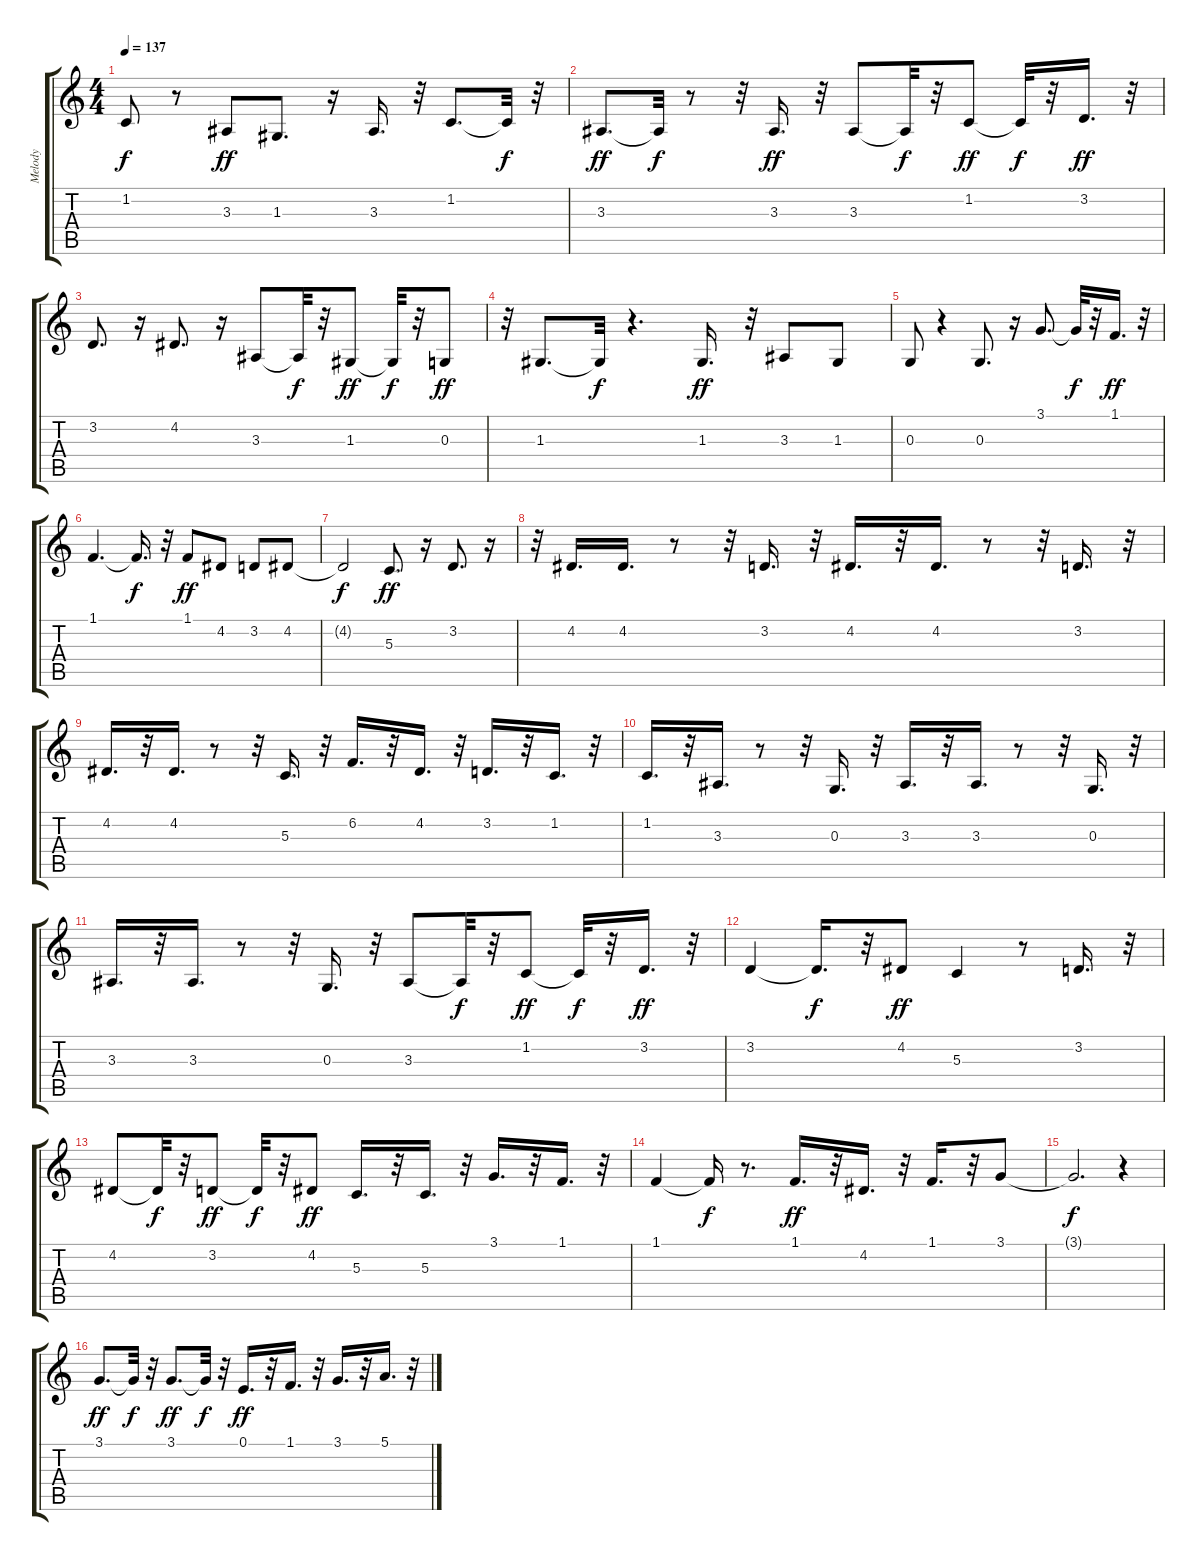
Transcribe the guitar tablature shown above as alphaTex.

\track ("Melody" "Melody") {instrument altosax}
\staff {score tabs}
\tuning (E4 B3 G3 D3 A2 E2) {hide}
\ts (4 4)
\tempo 137
\clef g2
\ks c
1.2{t}.8{dy f} r.8 3.3.8{dy ff} 1.3.8{d} r.16 3.3.16{d} r.32 1.2.8{d} 1.2{t}.32{dy f} r.32 |
3.3.8{d dy ff} 3.3{t}.32{dy f} r.8 r.32 3.3.16{d dy ff} r.32 3.3.8 3.3{t}.32{dy f} r.32 1.2.8{dy ff} 1.2{t}.32{dy f} r.32 3.2.16{d dy ff} r.32 |
3.2.8{d} r.16 4.2.8{d} r.16 3.3.8 3.3{t}.32{dy f} r.32 1.3.8{dy ff} 1.3{t}.32{dy f} r.32 0.3.8{dy ff} |
r.32 1.3.8{d} 1.3{t}.32{dy f} r.4{d} 1.3.16{d dy ff} r.32 3.3.8 1.3.8 |
0.3.8 r.4 0.3.8{d} r.16 3.1.8{d} 3.1{t}.32{dy f} r.32 1.1.16{d dy ff} r.32 |
1.1.4{d} 1.1{t}.16{d dy f} r.32 1.1.8{dy ff} 4.2.8 3.2.8 4.2.8 |
4.2{t}.2{dy f} 5.3.8{d dy ff} r.16 3.2.8{d} r.16 |
r.32 4.2.16{d} 4.2.16{d} r.8 r.32 3.2.16{d} r.32 4.2.16{d} r.32 4.2.16{d} r.8 r.32 3.2.16{d} r.32 |
4.2.16{d} r.32 4.2.16{d} r.8 r.32 5.3.16{d} r.32 6.2.16{d} r.32 4.2.16{d} r.32 3.2.16{d} r.32 1.2.16{d} r.32 |
1.2.16{d} r.32 3.3.16{d} r.8 r.32 0.3.16{d} r.32 3.3.16{d} r.32 3.3.16{d} r.8 r.32 0.3.16{d} r.32 |
3.3.16{d} r.32 3.3.16{d} r.8 r.32 0.3.16{d} r.32 3.3.8 3.3{t}.32{dy f} r.32 1.2.8{dy ff} 1.2{t}.32{dy f} r.32 3.2.16{d dy ff} r.32 |
3.2.4 3.2{t}.16{d dy f} r.32 4.2.8{dy ff} 5.3.4 r.8 3.2.16{d} r.32 |
4.2.8 4.2{t}.32{dy f} r.32 3.2.8{dy ff} 3.2{t}.32{dy f} r.32 4.2.8{dy ff} 5.3.16{d} r.32 5.3.16{d} r.32 3.1.16{d} r.32 1.1.16{d} r.32 |
1.1.4 1.1{t}.16{dy f} r.8{d} 1.1.16{d dy ff} r.32 4.2.16{d} r.32 1.1.16{d} r.32 3.1.8 |
3.1{t}.2{d dy f} r.4 |
3.1.8{d dy ff} 3.1{t}.32{dy f} r.32 3.1.8{d dy ff} 3.1{t}.32{dy f} r.32 0.1.16{d dy ff} r.32 1.1.16{d} r.32 3.1.16{d} r.32 5.1.16{d} r.32
